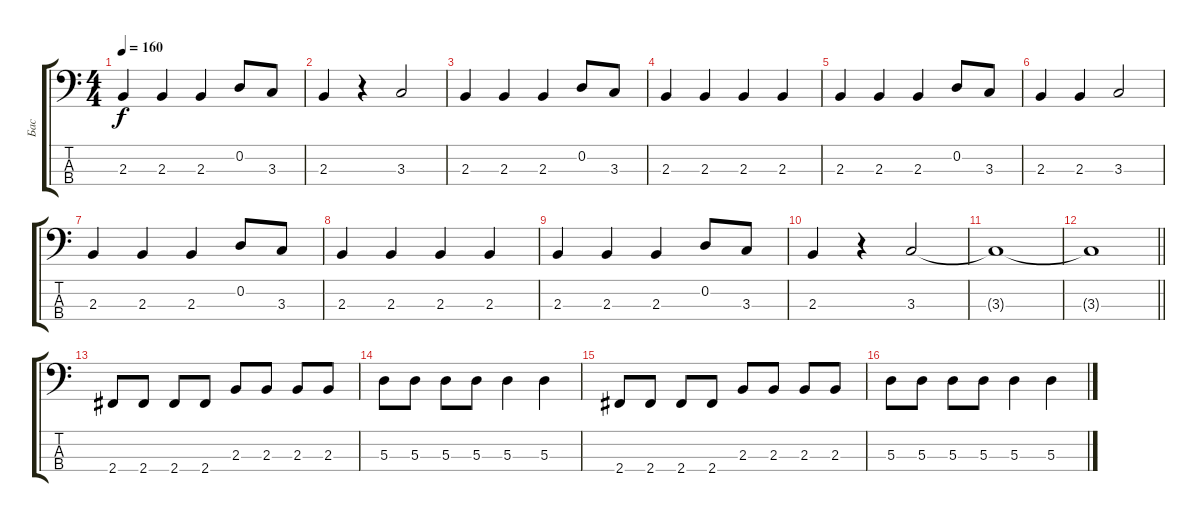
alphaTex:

\track ("Бас" "Бас") {instrument electricbasspick}
\staff {score tabs}
\tuning (G2 D2 A1 E1) {hide}
\ts (4 4)
\tempo 160
\clef f4
\ks c
2.3.4{dy f} 2.3.4 2.3.4 0.2.8 3.3.8 |
2.3.4 r.4 3.3.2 |
2.3.4 2.3.4 2.3.4 0.2.8 3.3.8 |
2.3.4 2.3.4 2.3.4 2.3.4 |
2.3.4 2.3.4 2.3.4 0.2.8 3.3.8 |
2.3.4 2.3.4 3.3.2 |
2.3.4 2.3.4 2.3.4 0.2.8 3.3.8 |
2.3.4 2.3.4 2.3.4 2.3.4 |
2.3.4 2.3.4 2.3.4 0.2.8 3.3.8 |
2.3.4 r.4 3.3.2 |
3.3{t}.1 |
\barLineRight lightlight
3.3{t}.1 |
2.4.8 2.4.8 2.4.8 2.4.8 2.3.8 2.3.8 2.3.8 2.3.8 |
5.3.8 5.3.8 5.3.8 5.3.8 5.3.4 5.3.4 |
2.4.8 2.4.8 2.4.8 2.4.8 2.3.8 2.3.8 2.3.8 2.3.8 |
5.3.8 5.3.8 5.3.8 5.3.8 5.3.4 5.3.4
